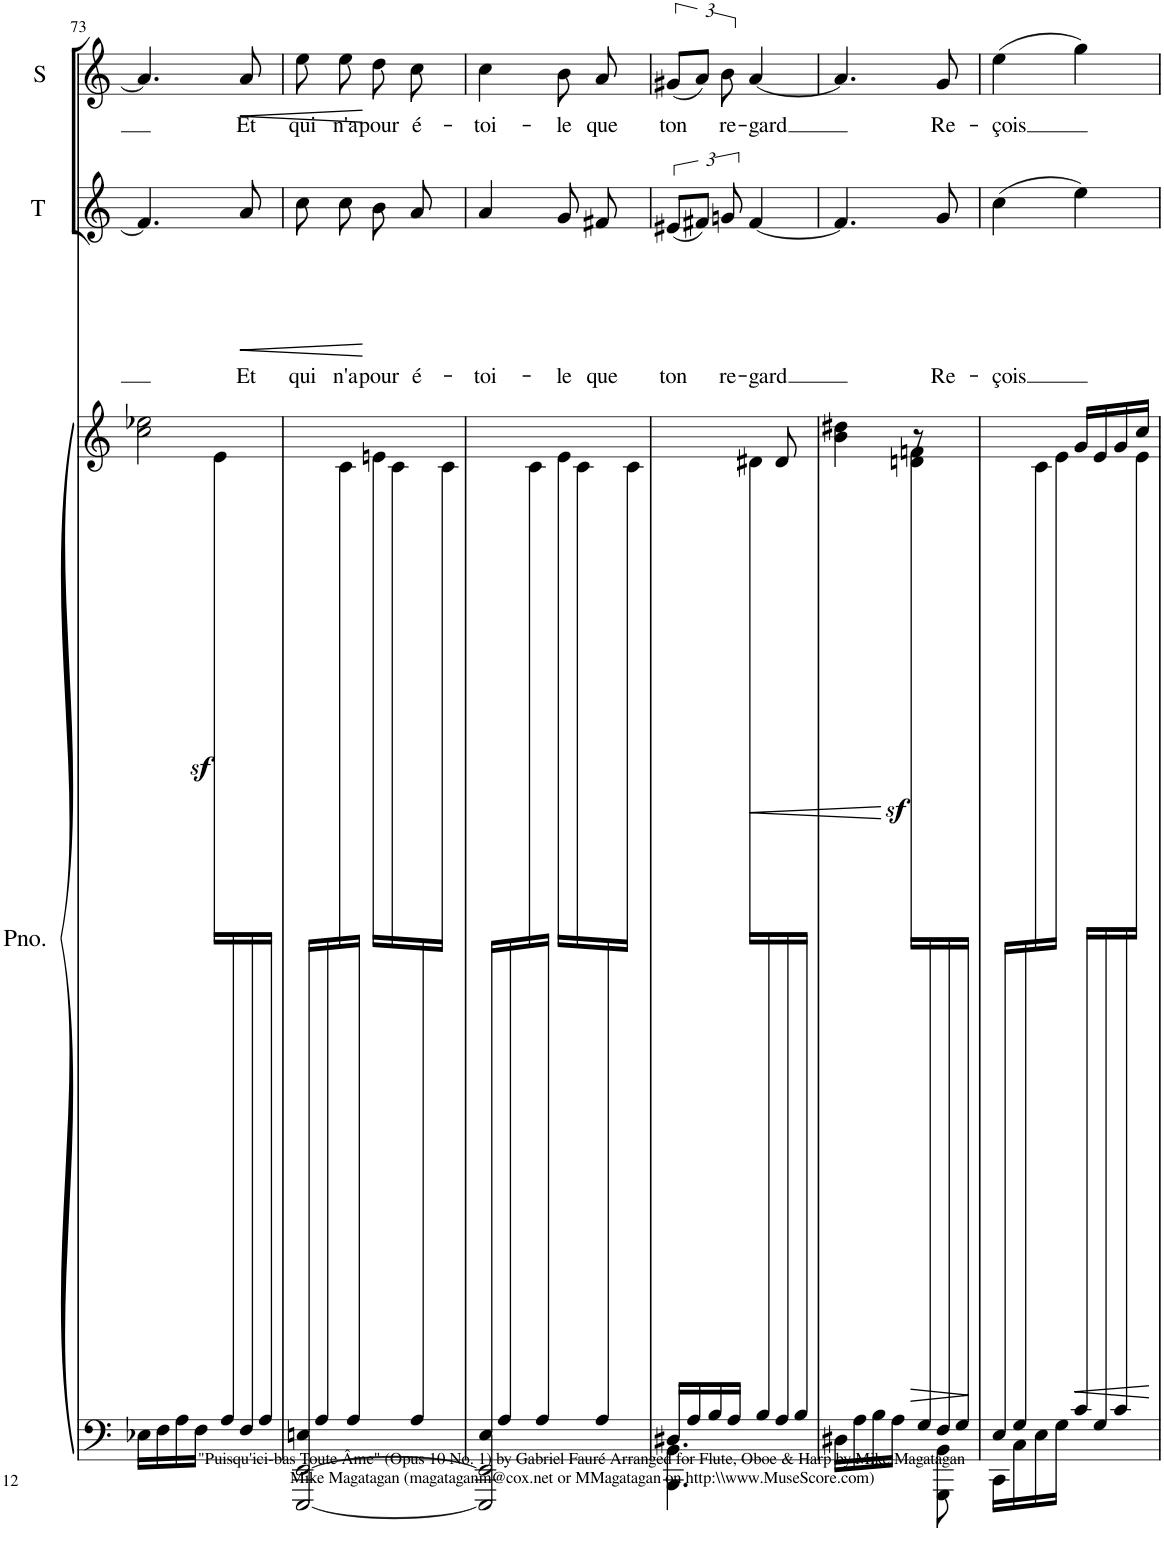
**kern	**kern	**dynam	**kern	**text	**dynam	**kern	**text	**dynam
*part3	*part3	*part3	*part2	*part2	*part2	*part1	*part1	*part1
*staff4	*staff3	*staff3/4	*staff2	*staff2	*staff2	*staff1	*staff1	*staff1
*I"Piano	*	*	*I"T	*	*	*I"S	*	*
*I'Pno.	*	*	*I'T	*	*	*I'S	*	*
!!LO:PB:g=z
*clefF4	*clefG2	*	*clefG2	*	*	*clefG2	*	*
*k[]	*k[]	*	*k[]	*	*	*k[]	*	*
*M2/4	*M2/4	*	*M2/4	*	*	*M2/4	*	*
=73	=73	=73	=73	=73	=73	=73	=73	=73
*	*^	*	*	*	*	*	*	*
!	!	!	!LO:DY:b	!	!	!	!	!	!
16E-X\LL	2cc\ 2ee-X\	4ryy	sf	4.f/]	.	.	4.a/]	.	.
16F\	.	.	.	.	.	.	.	.	.
16A\	.	.	.	.	.	.	.	.	.
16F\JJ	.	.	.	.	.	.	.	.	.
16ryy	.	16e\LL	.	.	.	.	.	.	.
16A/	.	8.ryy	.	.	.	.	.	.	.
!	!	!	!	!	!LO:LY:b	!LO:HP:b	!	!LO:LY:b	!LO:HP:b
16F/	.	.	.	8a/	Et	<	8a/	Et	<
16A/JJ	.	.	.	.	.	.	.	.	.
*	*v	*v	*	*	*	*	*	*	*
=74	=74	=74	=74	=74	=74	=74	=74	=74
*^	*	*	*	*	*	*	*	*
!	!	!	!	!	!LO:LY:b	!	!	!LO:LY:b	!
16En/LL	[2EEE/ [2EE/	8ryy	.	8cc\	qui	.	8ee\	qui	.
16A/	.	.	.	.	.	.	.	.	.
!	!	!	!	!	!LO:LY:b	!	!	!LO:LY:b	!
16ryy	.	16c\	.	8cc\	n'a	.	8ee\	n'a	.
16A/JJ	.	16ryy	.	.	.	.	.	.	.
!	!	!	!	!	!LO:LY:b	!	!	!LO:LY:b	!
8ryy	.	16en\LL	.	8b\	pour	[	8dd\	pour	[
.	.	16c\	.	.	.	.	.	.	.
!	!	!	!	!	!LO:LY:b	!	!	!LO:LY:b	!
16A/	.	16ryy	.	8a/	é-	.	8cc\	é-	.
16ryy	.	16c\JJ	.	.	.	.	.	.	.
=75	=75	=75	=75	=75	=75	=75	=75	=75	=75
!	!	!	!	!	!LO:LY:b	!	!	!LO:LY:b	!
16E/LL	2EEE/] 2EE/]	8ryy	.	4a/	-toi-	.	4cc\	-toi-	.
16A/	.	.	.	.	.	.	.	.	.
16ryy	.	16c\	.	.	.	.	.	.	.
16A/JJ	.	16ryy	.	.	.	.	.	.	.
!	!	!	!	!	!LO:LY:b	!	!	!LO:LY:b	!
8ryy	.	16e\LL	.	8g/	-le	.	8b\	-le	.
.	.	16c\	.	.	.	.	.	.	.
!	!	!	!	!	!LO:LY:b	!	!	!LO:LY:b	!
16A/	.	16ryy	.	8f#X/	que	.	8a/	que	.
16ryy	.	16c\JJ	.	.	.	.	.	.	.
=76	=76	=76	=76	=76	=76	=76	=76	=76	=76
*	*	*^	*	*	*	*	*	*	*
!	!	!	!	!	!	!LO:LY:b	!	!	!LO:LY:b	!
16D#X/LL	4.BBB\ 4.BB\	4ryy	4.ryy	.	(12e#X/L	ton	.	(12g#X/L	ton	.
16A/	.	.	.	.	.	.	.	.	.	.
.	.	.	.	.	12f#X/J)	.	.	12a/J)	.	.
16B/	.	.	.	.	.	.	.	.	.	.
!	!	!	!	!	!	!LO:LY:b	!	!	!LO:LY:b	!
.	.	.	.	.	12gn/	re-	.	12b\	re-	.
16A/JJ	.	.	.	.	.	.	.	.	.	.
!	!	!	!	!LO:HP:b	!	!LO:LY:b	!	!	!LO:LY:b	!
16ryy	.	16d#X\LL	.	<	[4f#/	-gard	.	[4a/	-gard	.
16B/	.	8.ryy	.	.	.	.	.	.	.	.
16A/	8ryy	.	8d#/	.	.	.	.	.	.	.
16B/JJ	.	.	.	.	.	.	.	.	.	.
*v	*v	*	*	*	*	*	*	*	*	*
*	*v	*v	*	*	*	*	*	*	*
.	.	[	.	.	.	.	.	.
=77	=77	=77	=77	=77	=77	=77	=77	=77
*^	*^	*	*	*	*	*	*	*
!	!	!	!	!LO:DY:b	!	!	!	!	!	!
4.ryy	16D#X\LL	4b\ 4dd#X\	4ryy	sf	4.f#/]	.	.	4.a/]	.	.
.	16A\	.	.	.	.	.	.	.	.	.
.	16B\	.	.	.	.	.	.	.	.	.
.	16A\JJ	.	.	.	.	.	.	.	.	.
!	!	!	!	!LO:HP:b	!	!	!	!	!	!
.	16ryy	8r	16dn\ 16fn\LL	>	.	.	.	.	.	.
.	16G/	.	8ryy	.	.	.	.	.	.	.
!	!	!	!	!	!	!LO:LY:b	!	!	!LO:LY:b	!
8GGG\ 8BB\	16F/	8ryy	.	.	8g/	Re-	.	8g/	Re-	.
.	16G/JJ	.	16ryy	.	.	.	.	.	.	.
*v	*v	*	*	*	*	*	*	*	*	*
*	*v	*v	*	*	*	*	*	*	*
.	.	]	.	.	.	.	.	.
=78	=78	=78	=78	=78	=78	=78	=78	=78
*^	*^	*	*	*	*	*	*	*
!	!	!	!	!	!	!LO:LY:b	!	!	!LO:LY:b	!
16E/LL	16CC\LL	8ryy	4..ryy	.	(4cc\	-çois	.	(4ee\	-çois	.
16G/	16C\	.	.	.	.	.	.	.	.	.
16ryy	16E\	16c\	.	.	.	.	.	.	.	.
4ryy	16G\JJ	16e\JJ	.	.	.	.	.	.	.	.
!	!	!	!	!LO:HP:b	!	!	!	!	!	!
.	16c/LL	16g/LL	.	<	4ee\)	.	.	4gg\)	.	.
.	16G/	16e/	.	.	.	.	.	.	.	.
.	16c/	16g/	.	.	.	.	.	.	.	.
16ryy	16ryy	16cc/JJ	16e\JJ	.	.	.	.	.	.	.
*v	*v	*	*	*	*	*	*	*	*	*
*	*v	*v	*	*	*	*	*	*	*
.	.	[	.	.	.	.	.	.
=	=	=	=	=	=	=	=	=
*-	*-	*-	*-	*-	*-	*-	*-	*-
